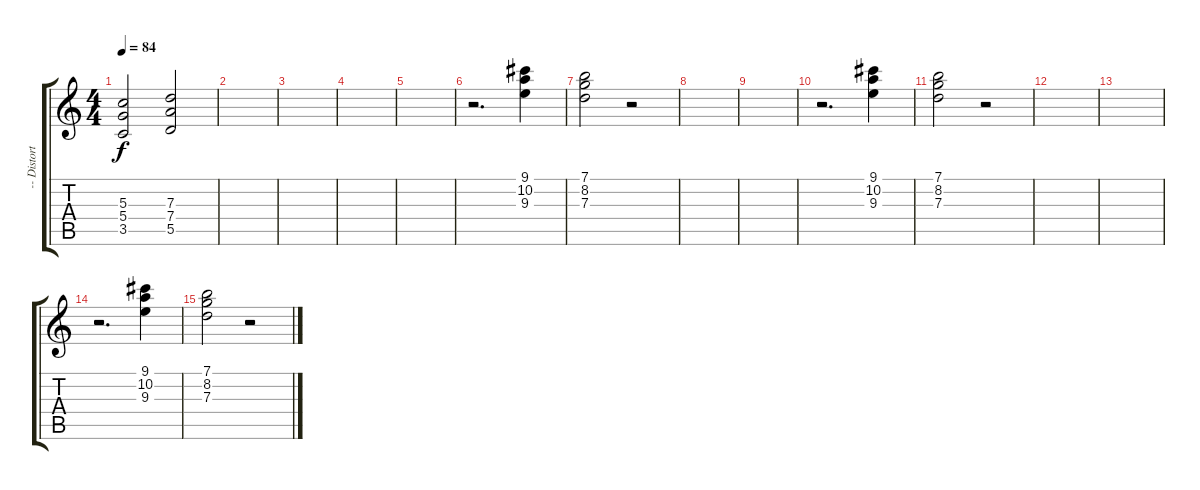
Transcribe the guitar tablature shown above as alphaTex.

\track ("-- Distortion" "-- Distort") {instrument distortionguitar}
\staff {score tabs}
\tuning (E4 B3 G3 D3 A2 E2) {hide}
\ts (4 4)
\tempo 84
\clef g2
\ks c
(5.3 5.4 3.5).2{dy f} (7.3 7.4 5.5).2 |
|
|
|
|
r.2{d} (9.1 10.2 9.3).4 |
(7.1 8.2 7.3).2 r.2 |
|
|
r.2{d} (9.1 10.2 9.3).4 |
(7.1 8.2 7.3).2 r.2 |
|
|
r.2{d} (9.1 10.2 9.3).4 |
(7.1 8.2 7.3).2 r.2
